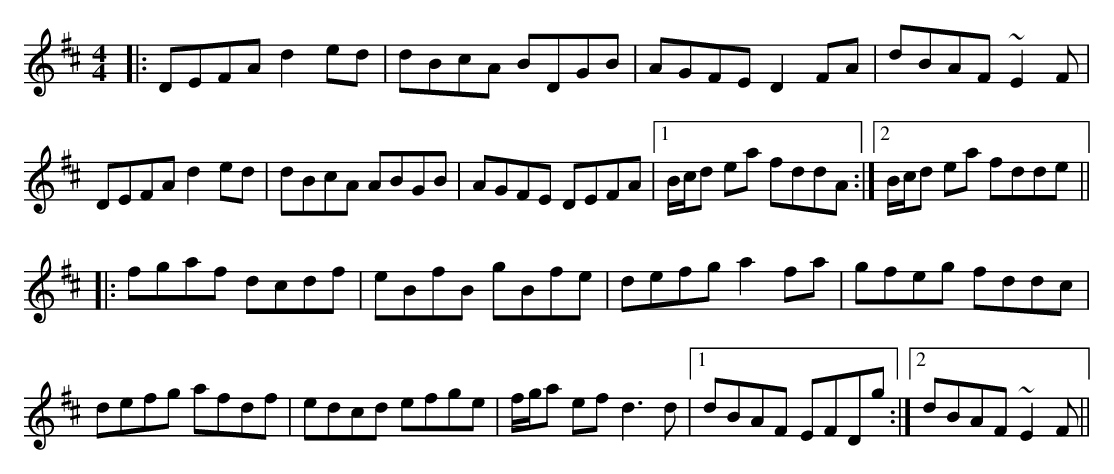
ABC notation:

X:1
M:4/4
K:D
|:DEFA d2ed|dBcA BDGB|AGFE D2FA|dBAF ~E2F|
DEFA d2ed|dBcA ABGB|AGFE DEFA|1 B/c/d ea fddA:|2 B/c/d ea fdde||
|:fgaf dcdf|eBfB gBfe|defg a2fa|gfeg fddc|
defg afdf|edcd efge|f/g/a ef d3d|1 dBAF EFDg:|2 dBAF ~E2F||
